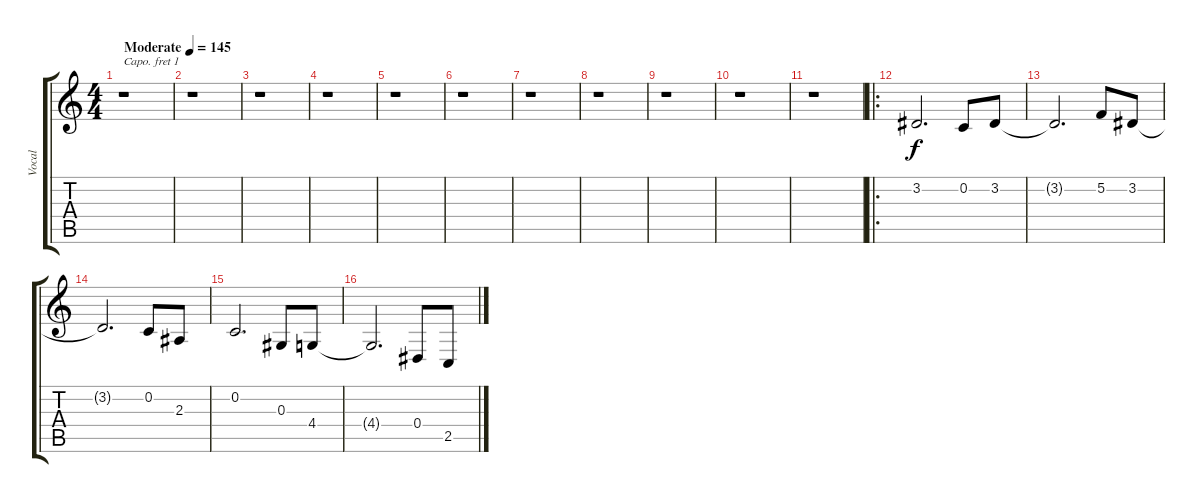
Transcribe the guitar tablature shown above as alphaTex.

\track ("Vocal" "Vocal") {instrument voiceoohs}
\staff {score tabs}
\capo 1
\tuning (E4 B3 G3 D3 A2 E2) {hide}
\ts (4 4)
\tempo (145 "Moderate")
\clef g2
\ks c
r.1{dy f instrument voiceoohs} |
r.1 |
r.1 |
r.1 |
r.1 |
r.1 |
r.1 |
r.1 |
r.1 |
r.1 |
r.1 |
\ro
3.2.2{d} 0.2.8 3.2.8 |
3.2{t}.2{d} 5.2.8 3.2.8 |
3.2{t}.2{d} 0.2.8 2.3.8 |
0.2.2{d} 0.3.8 4.4.8 |
4.4{t}.2{d} 0.4.8 2.5.8
